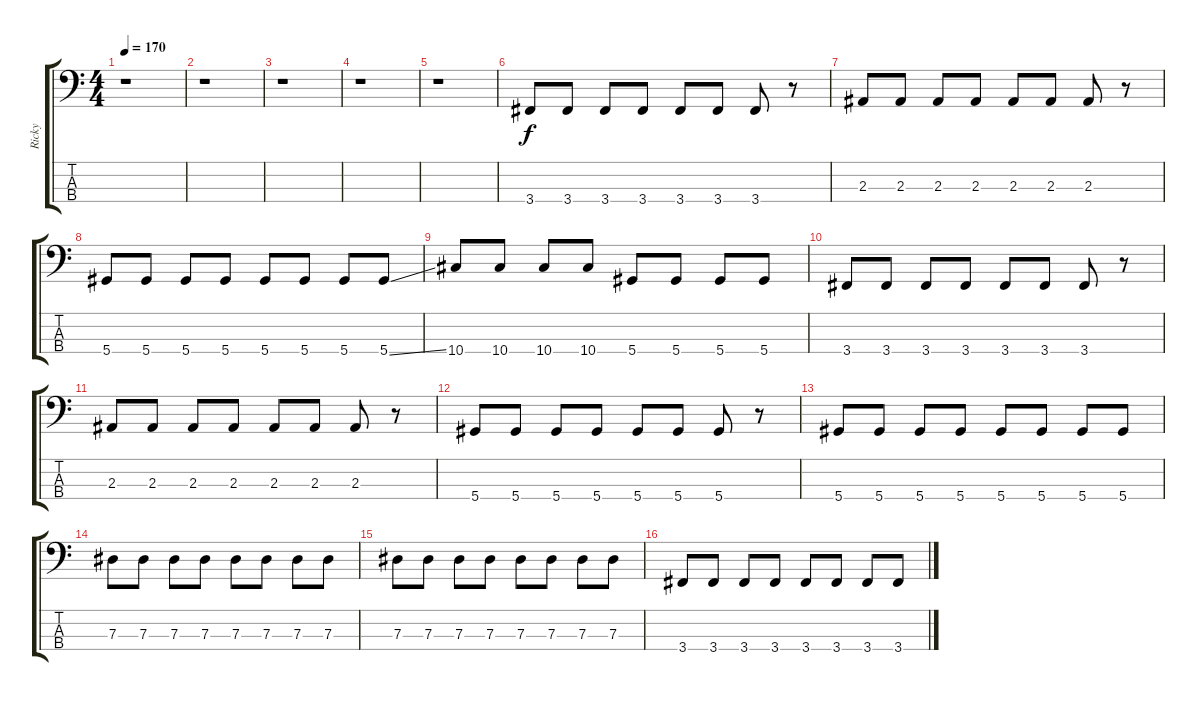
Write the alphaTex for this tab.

\track ("Ricky" "Ricky") {instrument electricbasspick}
\staff {score tabs}
\tuning (Gb2 Db2 Ab1 Eb1) {hide}
\ts (4 4)
\tempo 170
\clef f4
\ks c
r.1{dy f} |
r.1 |
r.1 |
r.1 |
r.1 |
3.4.8 3.4.8 3.4.8 3.4.8 3.4.8 3.4.8 3.4.8 r.8 |
2.3.8 2.3.8 2.3.8 2.3.8 2.3.8 2.3.8 2.3.8 r.8 |
5.4.8 5.4.8 5.4.8 5.4.8 5.4.8 5.4.8 5.4.8 5.4{ss}.8 |
10.4.8 10.4.8 10.4.8 10.4.8 5.4.8 5.4.8 5.4.8 5.4.8 |
3.4.8 3.4.8 3.4.8 3.4.8 3.4.8 3.4.8 3.4.8 r.8 |
2.3.8 2.3.8 2.3.8 2.3.8 2.3.8 2.3.8 2.3.8 r.8 |
5.4.8 5.4.8 5.4.8 5.4.8 5.4.8 5.4.8 5.4.8 r.8 |
5.4.8 5.4.8 5.4.8 5.4.8 5.4.8 5.4.8 5.4.8 5.4.8 |
7.3.8 7.3.8 7.3.8 7.3.8 7.3.8 7.3.8 7.3.8 7.3.8 |
7.3.8 7.3.8 7.3.8 7.3.8 7.3.8 7.3.8 7.3.8 7.3.8 |
3.4.8 3.4.8 3.4.8 3.4.8 3.4.8 3.4.8 3.4.8 3.4.8
